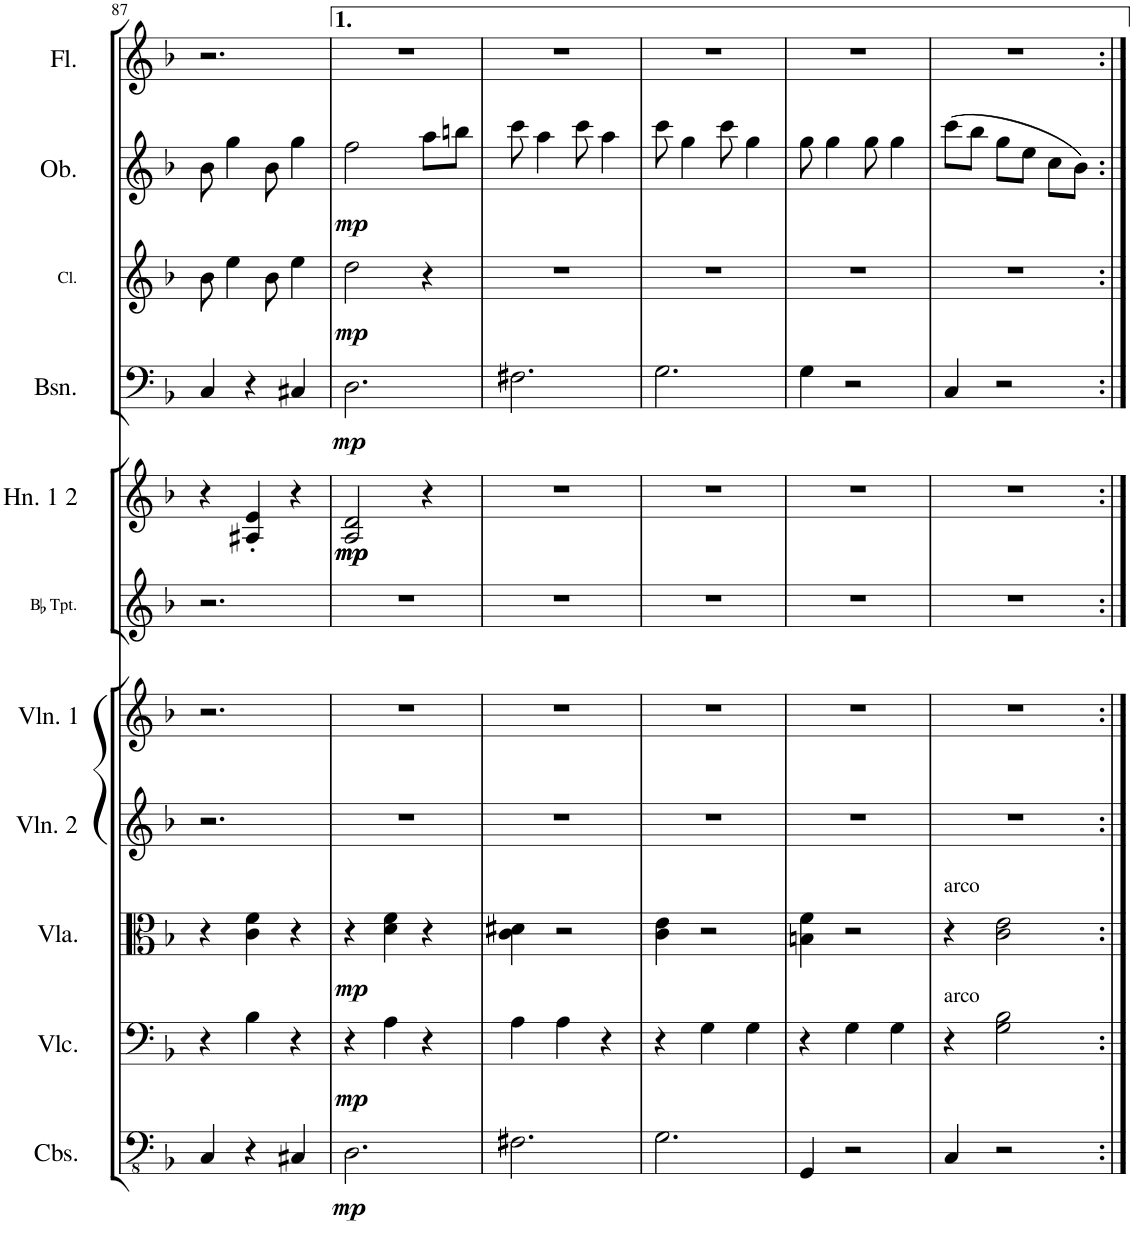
**kern	**dynam	**kern	**dynam	**kern	**dynam	**kern	**kern	**kern	**kern	**dynam	**kern	**dynam	**kern	**dynam	**kern	**dynam	**kern
*part11	*part11	*part10	*part10	*part9	*part9	*part8	*part7	*part6	*part5	*part5	*part4	*part4	*part3	*part3	*part2	*part2	*part1
*staff11	*staff11	*staff10	*staff10	*staff9	*staff9	*staff8	*staff7	*staff6	*staff5	*staff5	*staff4	*staff4	*staff3	*staff3	*staff2	*staff2	*staff1
*I"Basses	*	*I"Cellos	*	*I"Violas	*	*I"Violins 2	*I"Violins 1	*I"B Flat Trumpet	*I"F Horn 1 2	*	*I"Bassoon	*	*I"B Flat Clarinet	*	*I"Oboe	*	*I"Flute
*	*	*	*	*I'Vla.	*	*I'Vln. 2	*I'Vln. 1	*	*I'Hn. 1 2	*	*I'Bsn.	*	*I'Cl.	*	*I'Ob.	*	*I'Fl.
!!LO:PB:g=z
*clefFv4	*	*clefF4	*	*clefC3	*	*clefG2	*clefG2	*clefG2	*clefG2	*	*clefF4	*	*clefG2	*	*clefG2	*	*clefG2
*ITrd7c12	*	*	*	*	*	*	*	*ITrd1c2	*ITrd4c7	*	*	*	*ITrd1c2	*	*	*	*
*k[b-]	*	*k[b-]	*	*k[b-]	*	*k[b-]	*k[b-]	*k[b-]	*k[b-]	*	*k[b-]	*	*k[b-]	*	*k[b-]	*	*k[b-]
*M3/4	*	*M3/4	*	*M3/4	*	*M3/4	*M3/4	*M3/4	*M3/4	*	*M3/4	*	*M3/4	*	*M3/4	*	*M3/4
=87	=87	=87	=87	=87	=87	=87	=87	=87	=87	=87	=87	=87	=87	=87	=87	=87	=87
4CC/	.	4r	.	4r	.	2.r	2.r	2.r	4r	.	4C/	.	8b-\	.	8b-\	.	2.r
.	.	.	.	.	.	.	.	.	.	.	.	.	4ee\	.	4gg\	.	.
4r	.	4B-\	.	4c\ 4f\	.	.	.	.	4A#X/' 4e/'	.	4r	.	.	.	.	.	.
.	.	.	.	.	.	.	.	.	.	.	.	.	8b-\	.	8b-\	.	.
4CC#X/	.	4r	.	4r	.	.	.	.	4r	.	4C#X/	.	4ee\	.	4gg\	.	.
=88	=88	=88	=88	=88	=88	=88	=88	=88	=88	=88	=88	=88	=88	=88	=88	=88	=88
!	!LO:DY:b	!	!LO:DY:b	!	!LO:DY:b	!	!	!	!	!LO:DY:b	!	!	!	!	!	!	!
!	!	!	!	!	!	!	!	!	!	!LO:DY:n=1:b	!	!LO:DY:b	!	!LO:DY:b	!	!LO:DY:b	!
2.DD\	mp	4r	mp	4r	mp	2.r	2.r	2.r	2A/ 2d/	mp mp	2.D\	mp	2dd\	mp	2ff\	mp	2.r
.	.	4A\	.	4d\ 4f\	.	.	.	.	.	.	.	.	.	.	.	.	.
.	.	4r	.	4r	.	.	.	.	4r	.	.	.	4r	.	8aa\L	.	.
.	.	.	.	.	.	.	.	.	.	.	.	.	.	.	8bbn\J	.	.
=89	=89	=89	=89	=89	=89	=89	=89	=89	=89	=89	=89	=89	=89	=89	=89	=89	=89
2.FF#X\	.	4A\	.	4c\ 4d#X\	.	2.r	2.r	2.r	2.r	.	2.F#X\	.	2.r	.	8ccc\	.	2.r
.	.	.	.	.	.	.	.	.	.	.	.	.	.	.	4aa\	.	.
.	.	4A\	.	2r	.	.	.	.	.	.	.	.	.	.	.	.	.
.	.	.	.	.	.	.	.	.	.	.	.	.	.	.	8ccc\	.	.
.	.	4r	.	.	.	.	.	.	.	.	.	.	.	.	4aa\	.	.
=90	=90	=90	=90	=90	=90	=90	=90	=90	=90	=90	=90	=90	=90	=90	=90	=90	=90
2.GG\	.	4r	.	4c\ 4e\	.	2.r	2.r	2.r	2.r	.	2.G\	.	2.r	.	8ccc\	.	2.r
.	.	.	.	.	.	.	.	.	.	.	.	.	.	.	4gg\	.	.
.	.	4G\	.	2r	.	.	.	.	.	.	.	.	.	.	.	.	.
.	.	.	.	.	.	.	.	.	.	.	.	.	.	.	8ccc\	.	.
.	.	4G\	.	.	.	.	.	.	.	.	.	.	.	.	4gg\	.	.
=91	=91	=91	=91	=91	=91	=91	=91	=91	=91	=91	=91	=91	=91	=91	=91	=91	=91
4GGG/	.	4r	.	4Bn\ 4f\	.	2.r	2.r	2.r	2.r	.	4G\	.	2.r	.	8gg\	.	2.r
.	.	.	.	.	.	.	.	.	.	.	.	.	.	.	4gg\	.	.
2r	.	4G\	.	2r	.	.	.	.	.	.	2r	.	.	.	.	.	.
.	.	.	.	.	.	.	.	.	.	.	.	.	.	.	8gg\	.	.
.	.	4G\	.	.	.	.	.	.	.	.	.	.	.	.	4gg\	.	.
=92	=92	=92	=92	=92	=92	=92	=92	=92	=92	=92	=92	=92	=92	=92	=92	=92	=92
!	!	!	!	!LO:TX:a:t=arco	!	!	!	!	!	!	!	!	!	!	!	!	!
!	!	!LO:TX:a:t=arco	!	!	!	!	!	!	!	!	!	!	!	!	!	!	!
4CC/	.	4r	.	4r	.	2.r	2.r	2.r	2.r	.	4C/	.	2.r	.	(8ccc\L	.	2.r
.	.	.	.	.	.	.	.	.	.	.	.	.	.	.	8bb-\J	.	.
2r	.	2G\ 2B-\	.	2c\ 2e\	.	.	.	.	.	.	2r	.	.	.	8gg\L	.	.
.	.	.	.	.	.	.	.	.	.	.	.	.	.	.	8ee\J	.	.
.	.	.	.	.	.	.	.	.	.	.	.	.	.	.	8cc\L	.	.
.	.	.	.	.	.	.	.	.	.	.	.	.	.	.	8b-\J)	.	.
=:|!	=:|!	=:|!	=:|!	=:|!	=:|!	=:|!	=:|!	=:|!	=:|!	=:|!	=:|!	=:|!	=:|!	=:|!	=:|!	=:|!	=:|!
*-	*-	*-	*-	*-	*-	*-	*-	*-	*-	*-	*-	*-	*-	*-	*-	*-	*-
